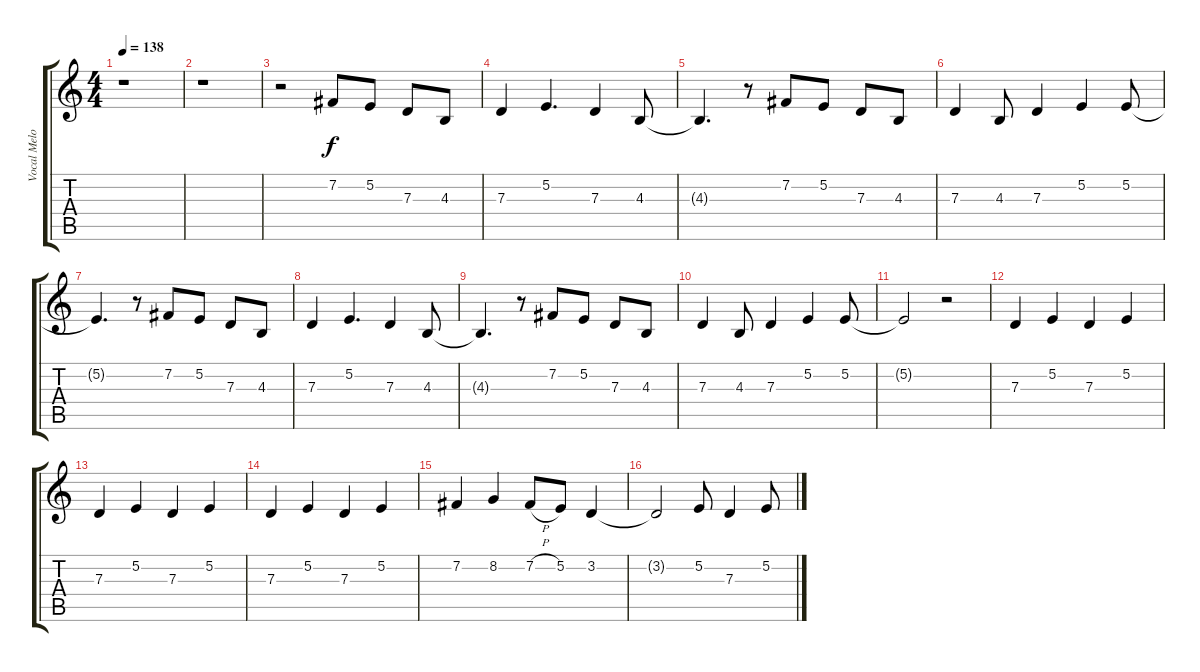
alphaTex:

\track ("Vocal Melody" "Vocal Melo") {instrument altosax}
\staff {score tabs}
\tuning (E4 B3 G3 D3 A2 E2) {hide}
\ts (4 4)
\tempo 138
\clef g2
\ks c
r.1{dy f} |
r.1 |
r.2 7.2.8 5.2.8 7.3.8 4.3.8 |
7.3.4 5.2.4{d} 7.3.4 4.3.8 |
4.3{t}.4{d} r.8 7.2.8 5.2.8 7.3.8 4.3.8 |
7.3.4 4.3.8 7.3.4 5.2.4 5.2.8 |
5.2{t}.4{d} r.8 7.2.8 5.2.8 7.3.8 4.3.8 |
7.3.4 5.2.4{d} 7.3.4 4.3.8 |
4.3{t}.4{d} r.8 7.2.8 5.2.8 7.3.8 4.3.8 |
7.3.4 4.3.8 7.3.4 5.2.4 5.2.8 |
5.2{t}.2 r.2 |
7.3.4 5.2.4 7.3.4 5.2.4 |
7.3.4 5.2.4 7.3.4 5.2.4 |
7.3.4 5.2.4 7.3.4 5.2.4 |
7.2.4 8.2.4 7.2{h}.8 5.2.8 3.2.4 |
3.2{t}.2 5.2.8 7.3.4 5.2.8
